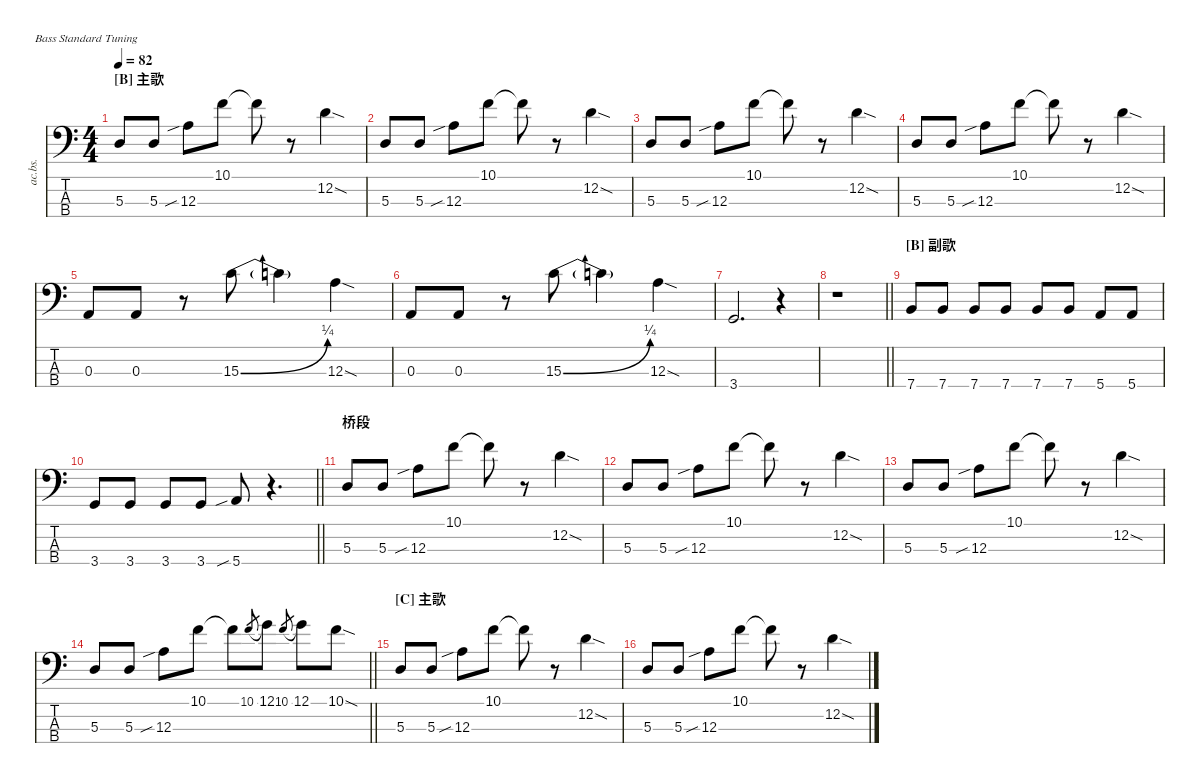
\defaultSystemsLayout 4
\hideDynamics
\bracketExtendMode nobrackets
\track ("Acoustic Bass" "ac.bs.") {instrument acousticbass}
\staff {score tabs}
\tuning (G2 D2 A1 E1)
\ts (4 4)
\section ("B" "主歌")
\tempo 82
\clef f4
\ks c
5.3.8{dy mf beam Up} 5.3.8{beam Up} 12.3{sib}.8{beam Down} 10.1.8{beam Down} 10.1{t}.8{beam Down} r.8{beam Down} 12.2{sod}.4{beam Down} |
5.3.8{beam Up} 5.3.8{beam Up} 12.3{sib}.8{beam Down} 10.1.8{beam Down} 10.1{t}.8{beam Down} r.8{beam Down} 12.2{sod}.4{beam Down} |
5.3.8{beam Up} 5.3.8{beam Up} 12.3{sib}.8{beam Down} 10.1.8{beam Down} 10.1{t}.8{beam Down} r.8{beam Down} 12.2{sod}.4{beam Down} |
5.3.8{beam Up} 5.3.8{beam Up} 12.3{sib}.8{beam Down} 10.1.8{beam Down} 10.1{t}.8{beam Down} r.8{beam Down} 12.2{sod}.4{beam Down} |
0.3.8{beam Up} 0.3.8{beam Up} r.8{beam Down} 15.3{be (bend 0 0 15.6 1)}.8{beam Down} 15.3{t}.4{beam Down} 12.3{sod}.4{beam Down} |
0.3.8{beam Up} 0.3.8{beam Up} r.8{beam Down} 15.3{be (bend 0 0 15.6 1)}.8{beam Down} 15.3{t}.4{beam Down} 12.3{sod}.4{beam Down} |
3.4.2{d beam Up} r.4{beam Down} |
\barLineRight lightlight
r.1{beam Down} |
\section ("B" "副歌")
7.4.8{beam Up} 7.4.8{beam Up} 7.4.8{beam Up} 7.4.8{beam Up} 7.4.8{beam Up} 7.4.8{beam Up} 5.4.8{beam Up} 5.4.8{beam Up} |
\barLineRight lightlight
3.4.8{beam Up} 3.4.8{beam Up} 3.4.8{beam Up} 3.4.8{beam Up} 5.4{sib}.8{beam Up} r.4{d beam Down} |
\section ("" "桥段")
5.3.8{beam Up} 5.3.8{beam Up} 12.3{sib}.8{beam Down} 10.1.8{beam Down} 10.1{t}.8{beam Down} r.8{beam Down} 12.2{sod}.4{beam Down} |
5.3.8{beam Up} 5.3.8{beam Up} 12.3{sib}.8{beam Down} 10.1.8{beam Down} 10.1{t}.8{beam Down} r.8{beam Down} 12.2{sod}.4{beam Down} |
5.3.8{beam Up} 5.3.8{beam Up} 12.3{sib}.8{beam Down} 10.1.8{beam Down} 10.1{t}.8{beam Down} r.8{beam Down} 12.2{sod}.4{beam Down} |
\barLineRight lightlight
5.3.8{beam Up} 5.3.8{beam Up} 12.3{sib}.8{beam Down} 10.1.8{beam Down} 10.1{t}.8{beam Down} 10.1.8{gr legatoorigin beam Up} 12.1.8{beam Down} 10.1.8{gr legatoorigin beam Up} 12.1.8{beam Down} 10.1{sod}.8{beam Down} |
\section ("C" "主歌")
5.3.8{beam Up} 5.3.8{beam Up} 12.3{sib}.8{beam Down} 10.1.8{beam Down} 10.1{t}.8{beam Down} r.8{beam Down} 12.2{sod}.4{beam Down} |
5.3.8{beam Up} 5.3.8{beam Up} 12.3{sib}.8{beam Down} 10.1.8{beam Down} 10.1{t}.8{beam Down} r.8{beam Down} 12.2{sod}.4{beam Down}
